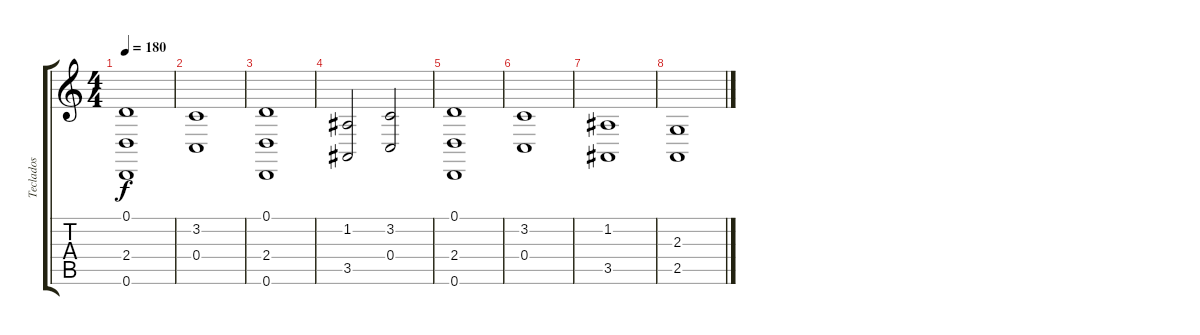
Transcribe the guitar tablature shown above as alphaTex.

\track ("Teclados" "Teclados") {instrument acousticgrandpiano}
\staff {score tabs}
\tuning (D4 A3 F3 C3 G2 D2) {hide}
\ts (4 4)
\tempo 180
\clef g2
\ks c
(0.1 2.4 0.6).1{dy f volume 13 instrument stringensemble1} |
(3.2 0.4).1 |
(0.1 2.4 0.6).1 |
(1.2 3.5).2 (3.2 0.4).2 |
(0.1 2.4 0.6).1 |
(3.2 0.4).1 |
(1.2 3.5).1 |
(2.3 2.5).1
